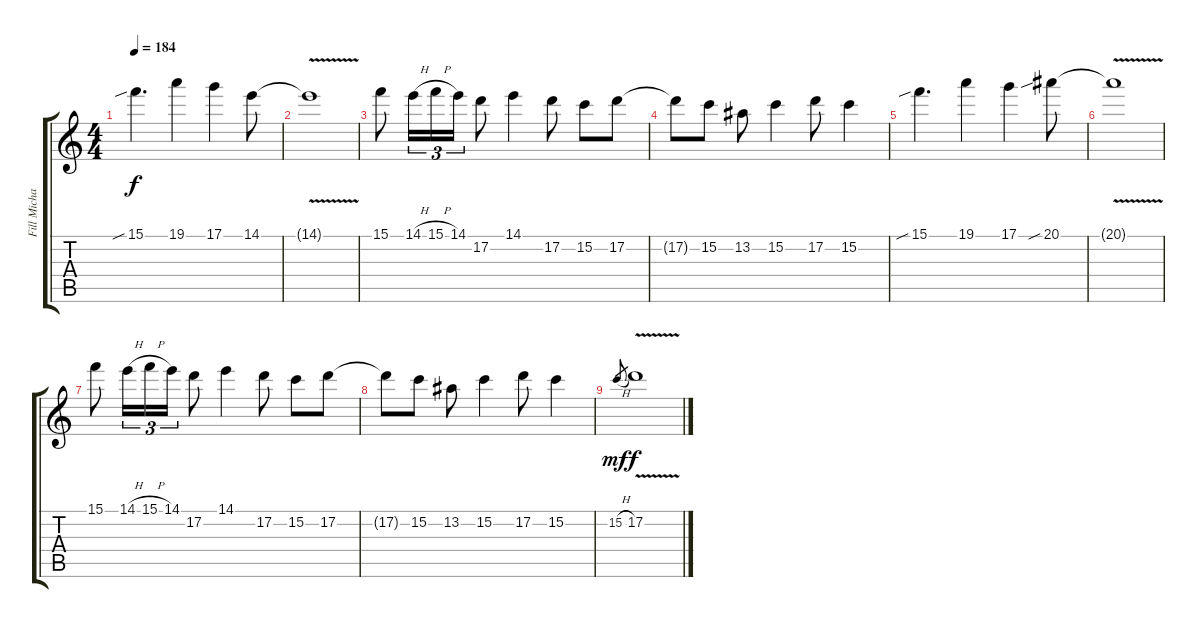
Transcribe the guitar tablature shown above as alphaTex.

\track ("Fill Michael Padget" "Fill Micha") {instrument distortionguitar}
\staff {score tabs}
\tuning (D4 A3 F3 C3 G2 C2) {hide}
\ts (4 4)
\tempo 184
\clef g2
\ks c
15.1{sib}.4{d dy f} 19.1.4 17.1.4 14.1.8 |
14.1{v t}.1 |
15.1.8 14.1{h}.16{tu (3 2)} 15.1{h}.16{tu (3 2)} 14.1.16{tu (3 2)} 17.2.8 14.1.4 17.2.8 15.2.8 17.2.8 |
17.2{t}.8 15.2.8 13.2.8 15.2.4 17.2.8 15.2.4 |
15.1{sib}.4{d} 19.1.4 17.1.4 20.1{sib}.8 |
20.1{v t}.1 |
15.1.8 14.1{h}.16{tu (3 2)} 15.1{h}.16{tu (3 2)} 14.1.16{tu (3 2)} 17.2.8 14.1.4 17.2.8 15.2.8 17.2.8 |
17.2{t}.8 15.2.8 13.2.8 15.2.4 17.2.8 15.2.4 |
15.2{h}.8{gr dy mf} 17.2{v}.1{dy f}
